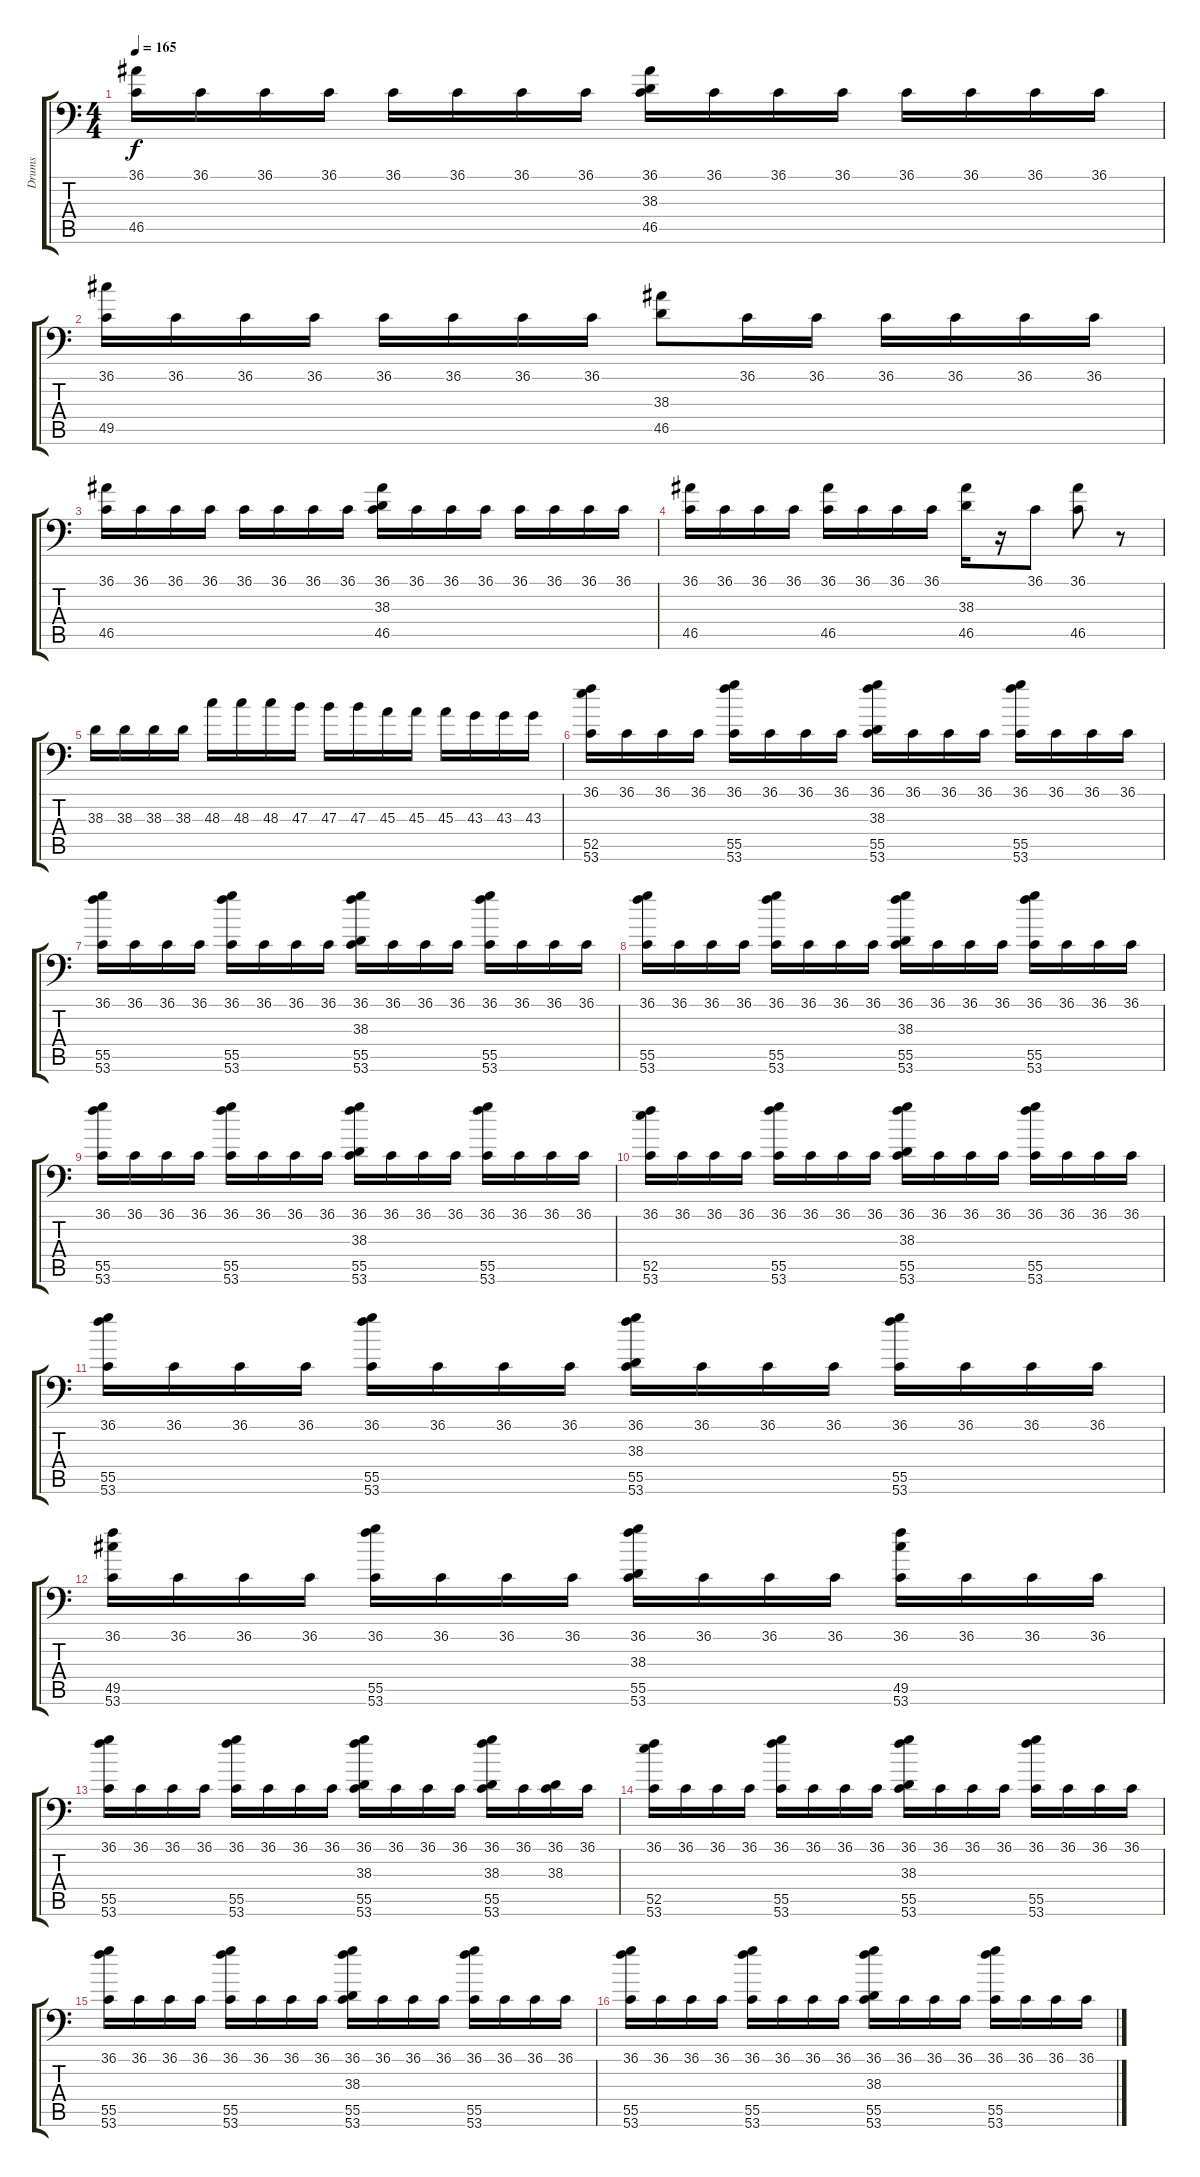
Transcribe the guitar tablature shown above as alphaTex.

\track ("Drums" "Drums") {instrument acousticgrandpiano}
\staff {score tabs}
\tuning (C-1 C-1 C-1 C-1 C-1 C-1) {hide}
\ts (4 4)
\tempo 165
\clef f4
\ks c
(36.1 46.5).16{dy f} 36.1.16 36.1.16 36.1.16 36.1.16 36.1.16 36.1.16 36.1.16 (36.1 38.3 46.5).16 36.1.16 36.1.16 36.1.16 36.1.16 36.1.16 36.1.16 36.1.16 |
(36.1 49.5).16 36.1.16 36.1.16 36.1.16 36.1.16 36.1.16 36.1.16 36.1.16 (38.3 46.5).8 36.1.16 36.1.16 36.1.16 36.1.16 36.1.16 36.1.16 |
(36.1 46.5).16 36.1.16 36.1.16 36.1.16 36.1.16 36.1.16 36.1.16 36.1.16 (36.1 38.3 46.5).16 36.1.16 36.1.16 36.1.16 36.1.16 36.1.16 36.1.16 36.1.16 |
(36.1 46.5).16 36.1.16 36.1.16 36.1.16 (36.1 46.5).16 36.1.16 36.1.16 36.1.16 (38.3 46.5).16 r.16 36.1.8 (36.1 46.5).8 r.8 |
38.3.16 38.3.16 38.3.16 38.3.16 48.3.16 48.3.16 48.3.16 47.3.16 47.3.16 47.3.16 45.3.16 45.3.16 45.3.16 43.3.16 43.3.16 43.3.16 |
(36.1 52.5 53.6).16 36.1.16 36.1.16 36.1.16 (36.1 55.5 53.6).16 36.1.16 36.1.16 36.1.16 (36.1 38.3 55.5 53.6).16 36.1.16 36.1.16 36.1.16 (36.1 55.5 53.6).16 36.1.16 36.1.16 36.1.16 |
(36.1 55.5 53.6).16 36.1.16 36.1.16 36.1.16 (36.1 55.5 53.6).16 36.1.16 36.1.16 36.1.16 (36.1 38.3 55.5 53.6).16 36.1.16 36.1.16 36.1.16 (36.1 55.5 53.6).16 36.1.16 36.1.16 36.1.16 |
(36.1 55.5 53.6).16 36.1.16 36.1.16 36.1.16 (36.1 55.5 53.6).16 36.1.16 36.1.16 36.1.16 (36.1 38.3 55.5 53.6).16 36.1.16 36.1.16 36.1.16 (36.1 55.5 53.6).16 36.1.16 36.1.16 36.1.16 |
(36.1 55.5 53.6).16 36.1.16 36.1.16 36.1.16 (36.1 55.5 53.6).16 36.1.16 36.1.16 36.1.16 (36.1 38.3 55.5 53.6).16 36.1.16 36.1.16 36.1.16 (36.1 55.5 53.6).16 36.1.16 36.1.16 36.1.16 |
(36.1 52.5 53.6).16 36.1.16 36.1.16 36.1.16 (36.1 55.5 53.6).16 36.1.16 36.1.16 36.1.16 (36.1 38.3 55.5 53.6).16 36.1.16 36.1.16 36.1.16 (36.1 55.5 53.6).16 36.1.16 36.1.16 36.1.16 |
(36.1 55.5 53.6).16 36.1.16 36.1.16 36.1.16 (36.1 55.5 53.6).16 36.1.16 36.1.16 36.1.16 (36.1 38.3 55.5 53.6).16 36.1.16 36.1.16 36.1.16 (36.1 55.5 53.6).16 36.1.16 36.1.16 36.1.16 |
(36.1 49.5 53.6).16 36.1.16 36.1.16 36.1.16 (36.1 55.5 53.6).16 36.1.16 36.1.16 36.1.16 (36.1 38.3 55.5 53.6).16 36.1.16 36.1.16 36.1.16 (36.1 49.5 53.6).16 36.1.16 36.1.16 36.1.16 |
(36.1 55.5 53.6).16 36.1.16 36.1.16 36.1.16 (36.1 55.5 53.6).16 36.1.16 36.1.16 36.1.16 (36.1 38.3 55.5 53.6).16 36.1.16 36.1.16 36.1.16 (36.1 38.3 55.5 53.6).16 36.1.16 (36.1 38.3).16 36.1.16 |
(36.1 52.5 53.6).16 36.1.16 36.1.16 36.1.16 (36.1 55.5 53.6).16 36.1.16 36.1.16 36.1.16 (36.1 38.3 55.5 53.6).16 36.1.16 36.1.16 36.1.16 (36.1 55.5 53.6).16 36.1.16 36.1.16 36.1.16 |
(36.1 55.5 53.6).16 36.1.16 36.1.16 36.1.16 (36.1 55.5 53.6).16 36.1.16 36.1.16 36.1.16 (36.1 38.3 55.5 53.6).16 36.1.16 36.1.16 36.1.16 (36.1 55.5 53.6).16 36.1.16 36.1.16 36.1.16 |
(36.1 55.5 53.6).16 36.1.16 36.1.16 36.1.16 (36.1 55.5 53.6).16 36.1.16 36.1.16 36.1.16 (36.1 38.3 55.5 53.6).16 36.1.16 36.1.16 36.1.16 (36.1 55.5 53.6).16 36.1.16 36.1.16 36.1.16
